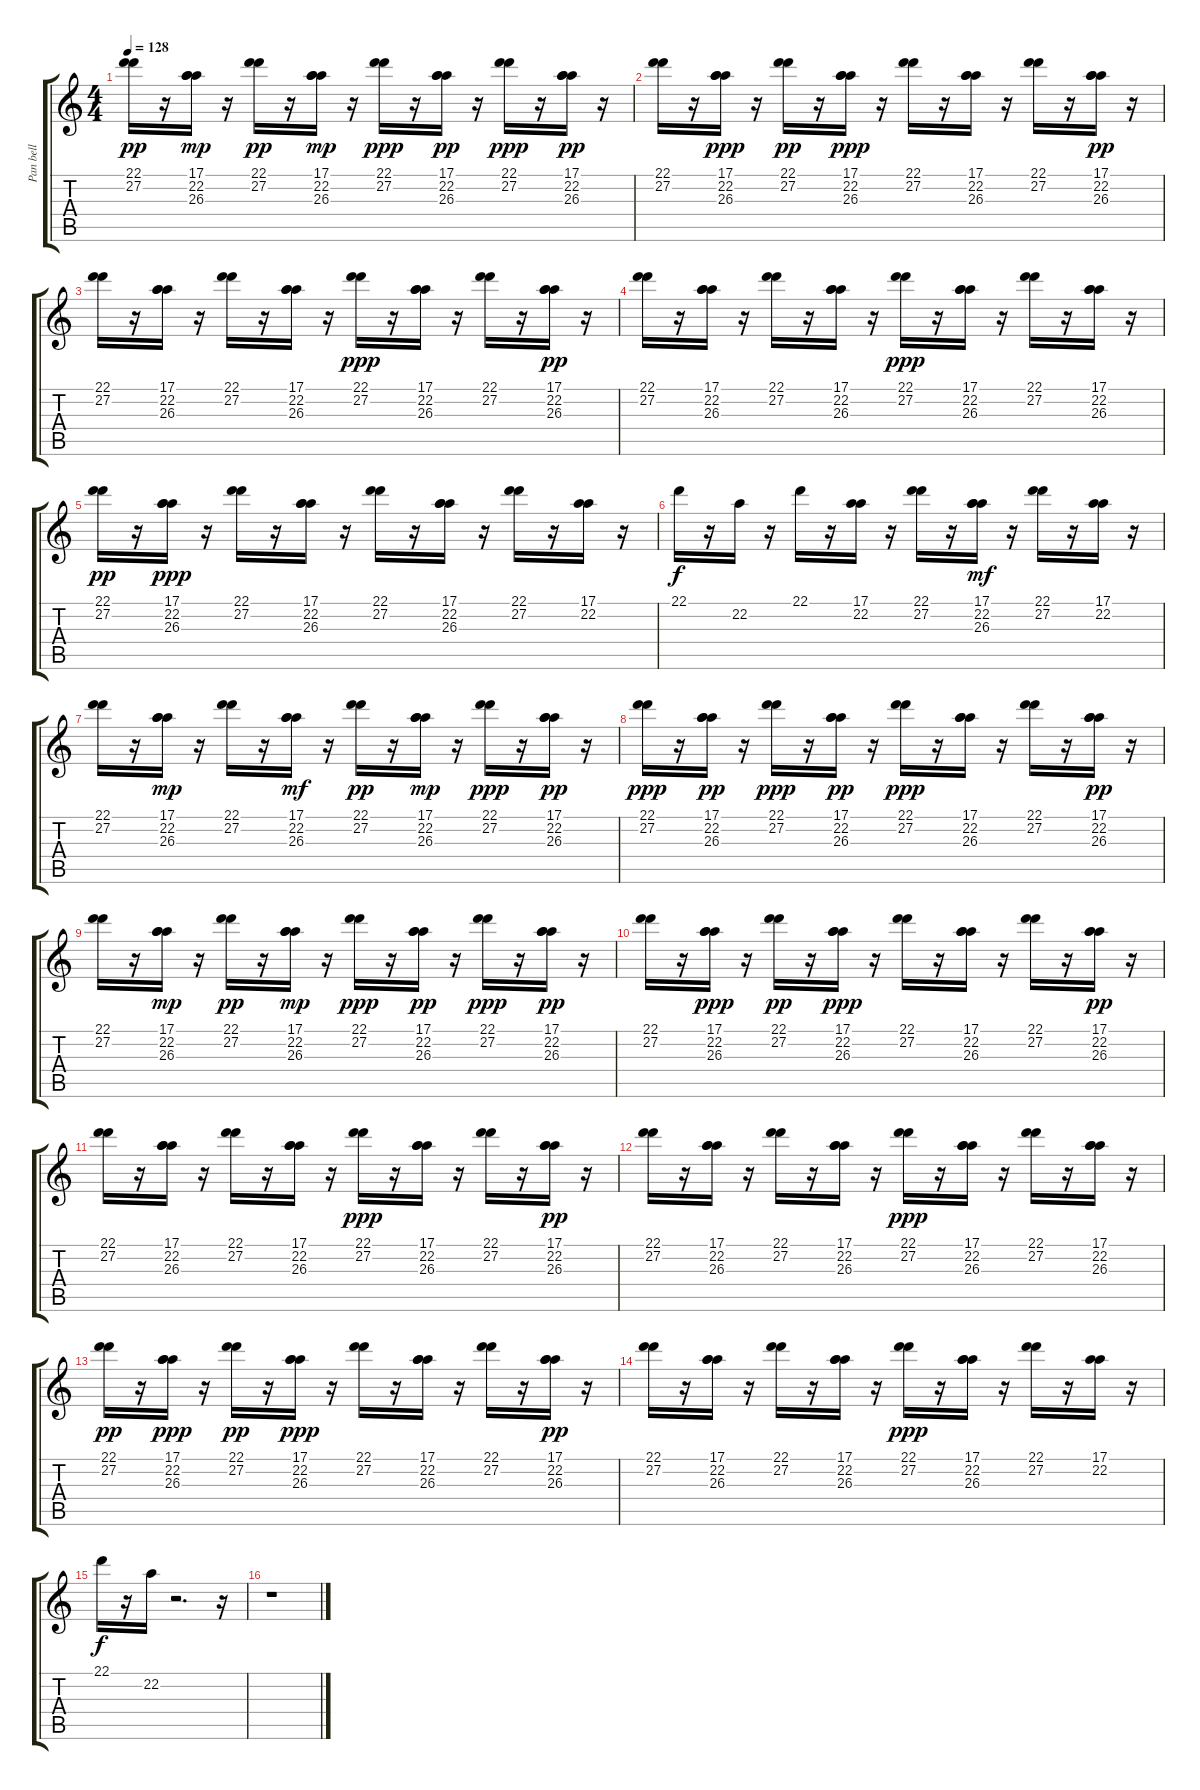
\track ("Pan bell" "Pan bell") {instrument electricpiano1}
\staff {score tabs}
\tuning (E4 B3 G3 D3 A2 E2) {hide}
\ts (4 4)
\tempo 128
\clef g2
\ks c
(22.1 27.2).16{dy pp balance 13} r.16 (17.1 22.2 26.3).16{dy mp balance 9} r.16 (22.1 27.2).16{dy pp balance 8} r.16 (17.1 22.2 26.3).16{dy mp balance 5} r.16 (22.1 27.2).16{dy ppp balance 3} r.16 (17.1 22.2 26.3).16{dy pp balance 1} r.16 (22.1 27.2).16{dy ppp balance 0} r.16 (17.1 22.2 26.3).16{dy pp} r.16 |
(22.1 27.2).16 r.16 (17.1 22.2 26.3).16{dy ppp balance 1} r.16 (22.1 27.2).16{dy pp balance 2} r.16 (17.1 22.2 26.3).16{dy ppp balance 4} r.16 (22.1 27.2).16{balance 8} r.16 (17.1 22.2 26.3).16{balance 12} r.16 (22.1 27.2).16{balance 13} r.16 (17.1 22.2 26.3).16{dy pp balance 15} r.16 |
(22.1 27.2).16{balance 16} r.16 (17.1 22.2 26.3).16 r.16 (22.1 27.2).16 r.16 (17.1 22.2 26.3).16 r.16 (22.1 27.2).16{dy ppp} r.16 (17.1 22.2 26.3).16{balance 16} r.16 (22.1 27.2).16{balance 15} r.16 (17.1 22.2 26.3).16{dy pp balance 15} r.16 |
(22.1 27.2).16 r.16 (17.1 22.2 26.3).16{balance 14} r.16 (22.1 27.2).16{balance 13} r.16 (17.1 22.2 26.3).16{balance 12} r.16 (22.1 27.2).16{dy ppp balance 9} r.16 (17.1 22.2 26.3).16{balance 7} r.16 (22.1 27.2).16{balance 5} r.16 (17.1 22.2 26.3).16{balance 4} r.16 |
(22.1 27.2).16{dy pp balance 3} r.16 (17.1 22.2 26.3).16{dy ppp balance 2} r.16 (22.1 27.2).16{balance 2} r.16 (17.1 22.2 26.3).16 r.16 (22.1 27.2).16{balance 3} r.16 (17.1 22.2 26.3).16{balance 5} r.16 (22.1 27.2).16{balance 6} r.16 (17.1 22.2).16{balance 9} r.16 |
22.1.16{dy f balance 10} r.16 22.2.16{balance 11} r.16 22.1.16{balance 12} r.16 (17.1 22.2).16{balance 13} r.16 (22.1 27.2).16 r.16 (17.1 22.2 26.3).16{dy mf balance 11} r.16 (22.1 27.2).16{balance 10} r.16 (17.1 22.2).16{balance 9} r.16 |
(22.1 27.2).16{balance 7} r.16 (17.1 22.2 26.3).16{dy mp balance 6} r.16 (22.1 27.2).16{balance 4} r.16 (17.1 22.2 26.3).16{dy mf balance 3} r.16 (22.1 27.2).16{dy pp balance 3} r.16 (17.1 22.2 26.3).16{dy mp} r.16 (22.1 27.2).16{dy ppp balance 3} r.16 (17.1 22.2 26.3).16{dy pp balance 7} r.16 |
(22.1 27.2).16{dy ppp balance 12} r.16 (17.1 22.2 26.3).16{dy pp balance 13} r.16 (22.1 27.2).16{dy ppp} r.16 (17.1 22.2 26.3).16{dy pp} r.16 (22.1 27.2).16{dy ppp balance 13} r.16 (17.1 22.2 26.3).16{balance 12} r.16 (22.1 27.2).16{balance 11} r.16 (17.1 22.2 26.3).16{dy pp balance 7} r.16 |
(22.1 27.2).16{balance 5} r.16 (17.1 22.2 26.3).16{dy mp balance 4} r.16 (22.1 27.2).16{dy pp balance 4} r.16 (17.1 22.2 26.3).16{dy mp balance 3} r.16 (22.1 27.2).16{dy ppp balance 3} r.16 (17.1 22.2 26.3).16{dy pp} r.16 (22.1 27.2).16{dy ppp balance 6} r.16 (17.1 22.2 26.3).16{dy pp balance 10} r.16 |
(22.1 27.2).16{balance 12} r.16 (17.1 22.2 26.3).16{dy ppp balance 12} r.16 (22.1 27.2).16{dy pp balance 13} r.16 (17.1 22.2 26.3).16{dy ppp} r.16 (22.1 27.2).16{balance 12} r.16 (17.1 22.2 26.3).16{balance 12} r.16 (22.1 27.2).16{balance 6} r.16 (17.1 22.2 26.3).16{dy pp balance 4} r.16 |
(22.1 27.2).16{balance 3} r.16 (17.1 22.2 26.3).16 r.16 (22.1 27.2).16 r.16 (17.1 22.2 26.3).16{balance 4} r.16 (22.1 27.2).16{dy ppp balance 8} r.16 (17.1 22.2 26.3).16{balance 10} r.16 (22.1 27.2).16{balance 11} r.16 (17.1 22.2 26.3).16{dy pp balance 12} r.16 |
(22.1 27.2).16{balance 12} r.16 (17.1 22.2 26.3).16{balance 13} r.16 (22.1 27.2).16 r.16 (17.1 22.2 26.3).16{balance 12} r.16 (22.1 27.2).16{dy ppp balance 10} r.16 (17.1 22.2 26.3).16{balance 8} r.16 (22.1 27.2).16{balance 5} r.16 (17.1 22.2 26.3).16{balance 4} r.16 |
(22.1 27.2).16{dy pp balance 3} r.16 (17.1 22.2 26.3).16{dy ppp balance 3} r.16 (22.1 27.2).16{dy pp balance 3} r.16 (17.1 22.2 26.3).16{dy ppp balance 4} r.16 (22.1 27.2).16{balance 7} r.16 (17.1 22.2 26.3).16{balance 10} r.16 (22.1 27.2).16{balance 12} r.16 (17.1 22.2 26.3).16{dy pp balance 13} r.16 |
(22.1 27.2).16 r.16 (17.1 22.2 26.3).16 r.16 (22.1 27.2).16 r.16 (17.1 22.2 26.3).16 r.16 (22.1 27.2).16{dy ppp} r.16 (17.1 22.2 26.3).16 r.16 (22.1 27.2).16 r.16 (17.1 22.2).16 r.16 |
22.1.16{dy f} r.16 22.2.16 r.2{d} r.16 |
r.1
